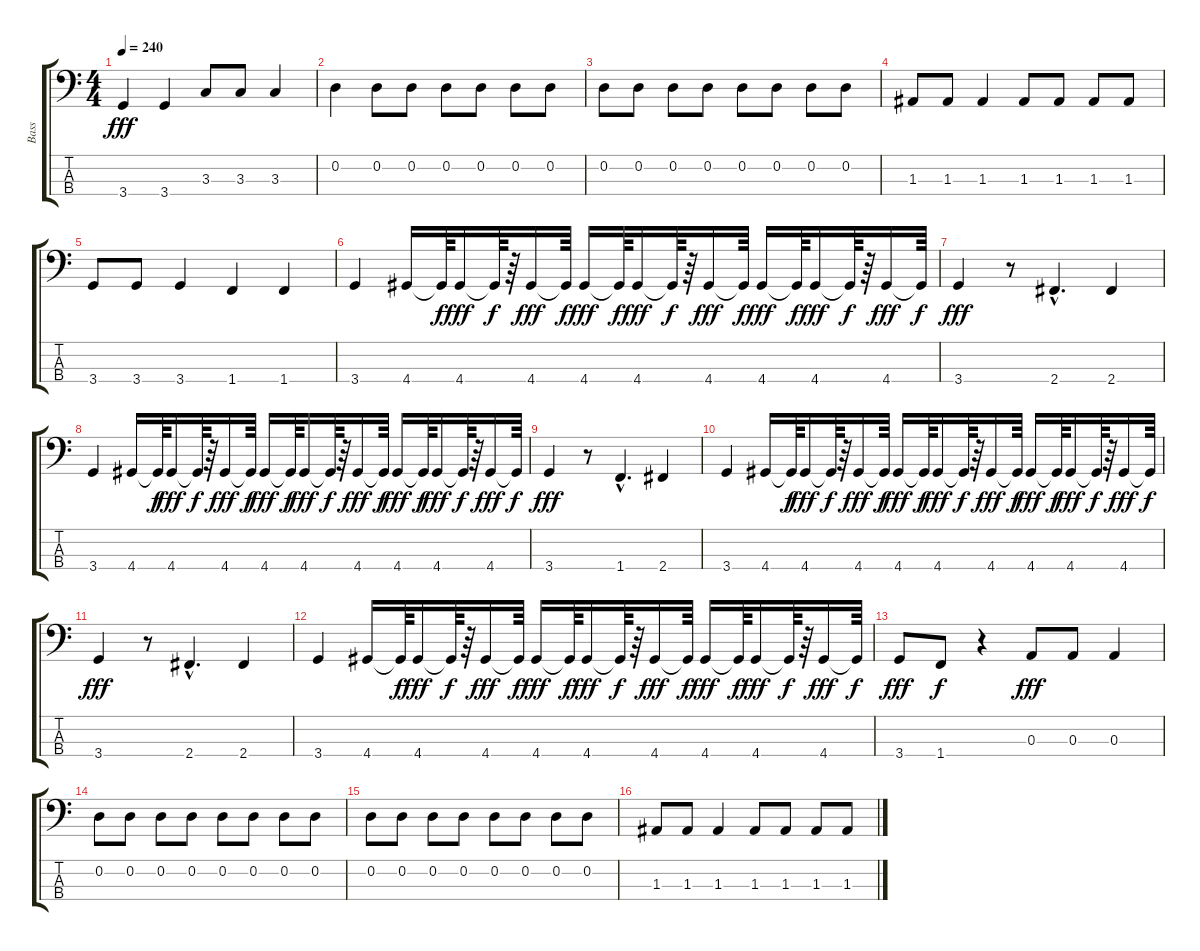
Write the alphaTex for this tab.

\track ("Bass" "Bass") {instrument electricbassfinger}
\staff {score tabs}
\tuning (G2 D2 A1 E1) {hide}
\ts (4 4)
\tempo 240
\clef f4
\ks c
3.4.4{dy fff} 3.4.4 3.3.8 3.3.8 3.3.4 |
0.2.4 0.2.8 0.2.8 0.2.8 0.2.8 0.2.8 0.2.8 |
0.2.8 0.2.8 0.2.8 0.2.8 0.2.8 0.2.8 0.2.8 0.2.8 |
1.3.8 1.3.8 1.3.4 1.3.8 1.3.8 1.3.8 1.3.8 |
3.4.8 3.4.8 3.4.4 1.4.4 1.4.4 |
3.4.4 4.4.16 4.4{t}.64{dy f} 4.4.16{dy fff} 4.4{t}.64{dy f} r.64 4.4.16{dy fff} 4.4{t}.64{dy f} 4.4.16{dy fff} 4.4{t}.64{dy f} 4.4.16{dy fff} 4.4{t}.64{dy f} r.64 4.4.16{dy fff} 4.4{t}.64{dy f} 4.4.16{dy fff} 4.4{t}.64{dy f} 4.4.16{dy fff} 4.4{t}.64{dy f} r.64 4.4.16{dy fff} 4.4{t}.64{dy f} |
3.4.4{dy fff} r.8 2.4{hac}.4{d} 2.4.4 |
3.4.4 4.4.16 4.4{t}.64{dy f} 4.4.16{dy fff} 4.4{t}.64{dy f} r.64 4.4.16{dy fff} 4.4{t}.64{dy f} 4.4.16{dy fff} 4.4{t}.64{dy f} 4.4.16{dy fff} 4.4{t}.64{dy f} r.64 4.4.16{dy fff} 4.4{t}.64{dy f} 4.4.16{dy fff} 4.4{t}.64{dy f} 4.4.16{dy fff} 4.4{t}.64{dy f} r.64 4.4.16{dy fff} 4.4{t}.64{dy f} |
3.4.4{dy fff} r.8 1.4{hac}.4{d} 2.4.4 |
3.4.4 4.4.16 4.4{t}.64{dy f} 4.4.16{dy fff} 4.4{t}.64{dy f} r.64 4.4.16{dy fff} 4.4{t}.64{dy f} 4.4.16{dy fff} 4.4{t}.64{dy f} 4.4.16{dy fff} 4.4{t}.64{dy f} r.64 4.4.16{dy fff} 4.4{t}.64{dy f} 4.4.16{dy fff} 4.4{t}.64{dy f} 4.4.16{dy fff} 4.4{t}.64{dy f} r.64 4.4.16{dy fff} 4.4{t}.64{dy f} |
3.4.4{dy fff} r.8 2.4{hac}.4{d} 2.4.4 |
3.4.4 4.4.16 4.4{t}.64{dy f} 4.4.16{dy fff} 4.4{t}.64{dy f} r.64 4.4.16{dy fff} 4.4{t}.64{dy f} 4.4.16{dy fff} 4.4{t}.64{dy f} 4.4.16{dy fff} 4.4{t}.64{dy f} r.64 4.4.16{dy fff} 4.4{t}.64{dy f} 4.4.16{dy fff} 4.4{t}.64{dy f} 4.4.16{dy fff} 4.4{t}.64{dy f} r.64 4.4.16{dy fff} 4.4{t}.64{dy f} |
3.4.8{dy fff} 1.4.8{dy f} r.4 0.3.8{dy fff} 0.3.8 0.3.4 |
0.2.8 0.2.8 0.2.8 0.2.8 0.2.8 0.2.8 0.2.8 0.2.8 |
0.2.8 0.2.8 0.2.8 0.2.8 0.2.8 0.2.8 0.2.8 0.2.8 |
1.3.8 1.3.8 1.3.4 1.3.8 1.3.8 1.3.8 1.3.8
